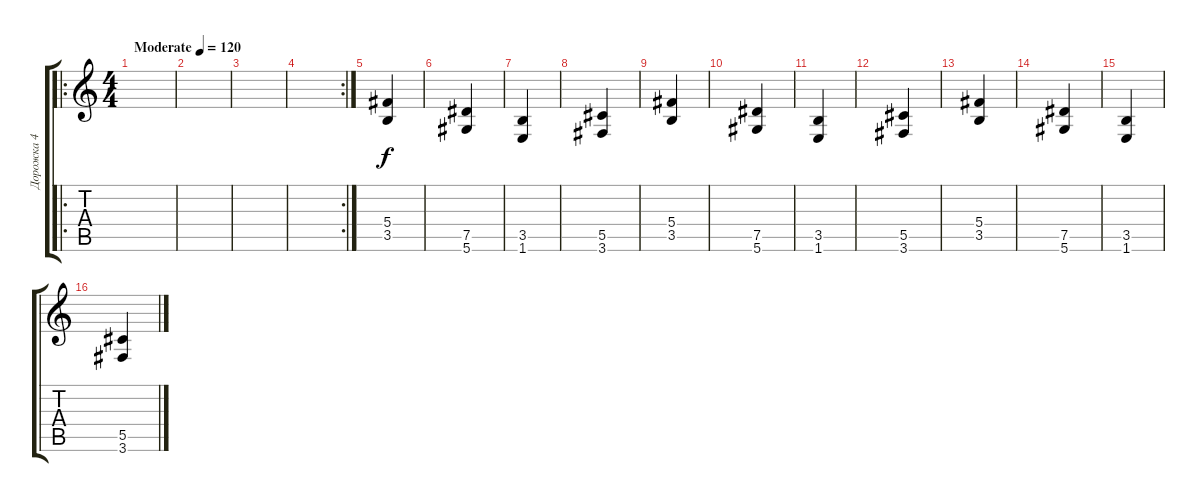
\track ("Дорожка 4" "Дорожка 4") {instrument overdrivenguitar}
\staff {score tabs}
\tuning (Eb4 Bb3 Gb3 Db3 Ab2 Eb2) {hide}
\ro
\ts (4 4)
\tempo (120 "Moderate")
\clef g2
\ks c
|
|
|
\rc 2
|
(5.4 3.5).4 |
(7.5 5.6).4 |
(3.5 1.6).4 |
(5.5 3.6).4 |
(5.4 3.5).4 |
(7.5 5.6).4 |
(3.5 1.6).4 |
(5.5 3.6).4 |
(5.4 3.5).4 |
(7.5 5.6).4 |
(3.5 1.6).4 |
(5.5 3.6).4
